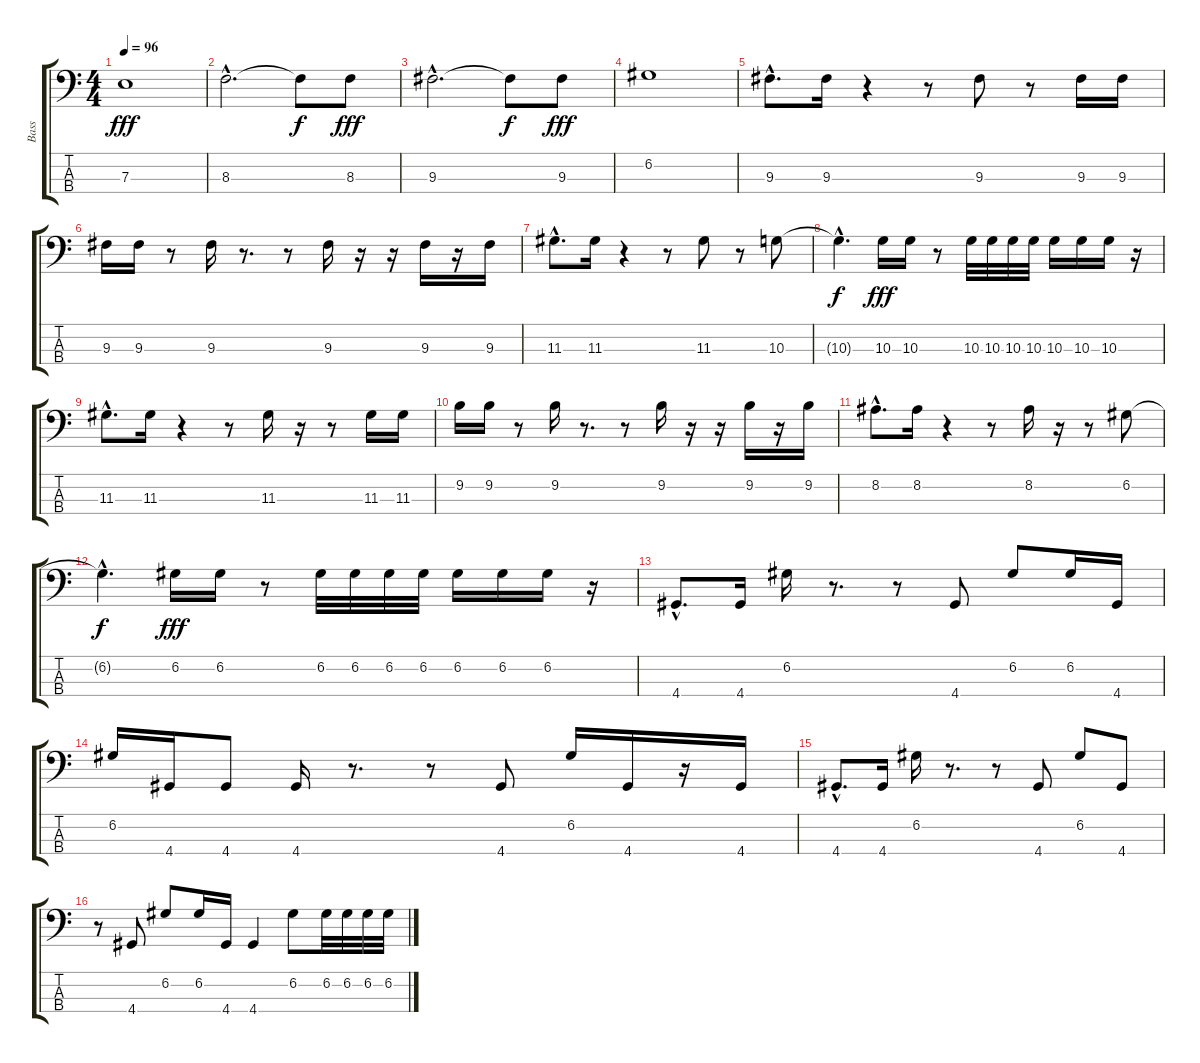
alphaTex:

\track ("Bass" "Bass") {instrument synthbass2}
\staff {score tabs}
\tuning (G2 D2 A1 E1) {hide}
\ts (4 4)
\tempo 96
\clef f4
\ks c
7.3.1{dy fff} |
8.3{hac}.2{d} 8.3{t}.8{dy f} 8.3.8{dy fff} |
9.3{hac}.2{d} 9.3{t}.8{dy f} 9.3.8{dy fff} |
6.2.1 |
9.3{hac}.8{d} 9.3.16 r.4 r.8 9.3.8 r.8 9.3.16 9.3.16 |
9.3.16 9.3.16 r.8 9.3.16 r.8{d} r.8 9.3.16 r.16 r.16 9.3.16 r.16 9.3.16 |
11.3{hac}.8{d} 11.3.16 r.4 r.8 11.3.8 r.8 10.3.8 |
10.3{hac t}.4{d dy f} 10.3.16{dy fff} 10.3.16 r.8 10.3.32 10.3.32 10.3.32 10.3.32 10.3.16 10.3.16 10.3.16 r.16 |
11.3{hac}.8{d} 11.3.16 r.4 r.8 11.3.16 r.16 r.8 11.3.16 11.3.16 |
9.2.16 9.2.16 r.8 9.2.16 r.8{d} r.8 9.2.16 r.16 r.16 9.2.16 r.16 9.2.16 |
8.2{hac}.8{d} 8.2.16 r.4 r.8 8.2.16 r.16 r.8 6.2.8 |
6.2{hac t}.4{d dy f} 6.2.16{dy fff} 6.2.16 r.8 6.2.32 6.2.32 6.2.32 6.2.32 6.2.16 6.2.16 6.2.16 r.16 |
4.4{hac}.8{d} 4.4.16 6.2.16 r.8{d} r.8 4.4.8 6.2.8 6.2.16 4.4.16 |
6.2.16 4.4.16 4.4.8 4.4.16 r.8{d} r.8 4.4.8 6.2.16 4.4.16 r.16 4.4.16 |
4.4{hac}.8{d} 4.4.16 6.2.16 r.8{d} r.8 4.4.8 6.2.8 4.4.8 |
r.8 4.4.8 6.2.8 6.2.16 4.4.16 4.4.4 6.2.8 6.2.32 6.2.32 6.2.32 6.2.32
